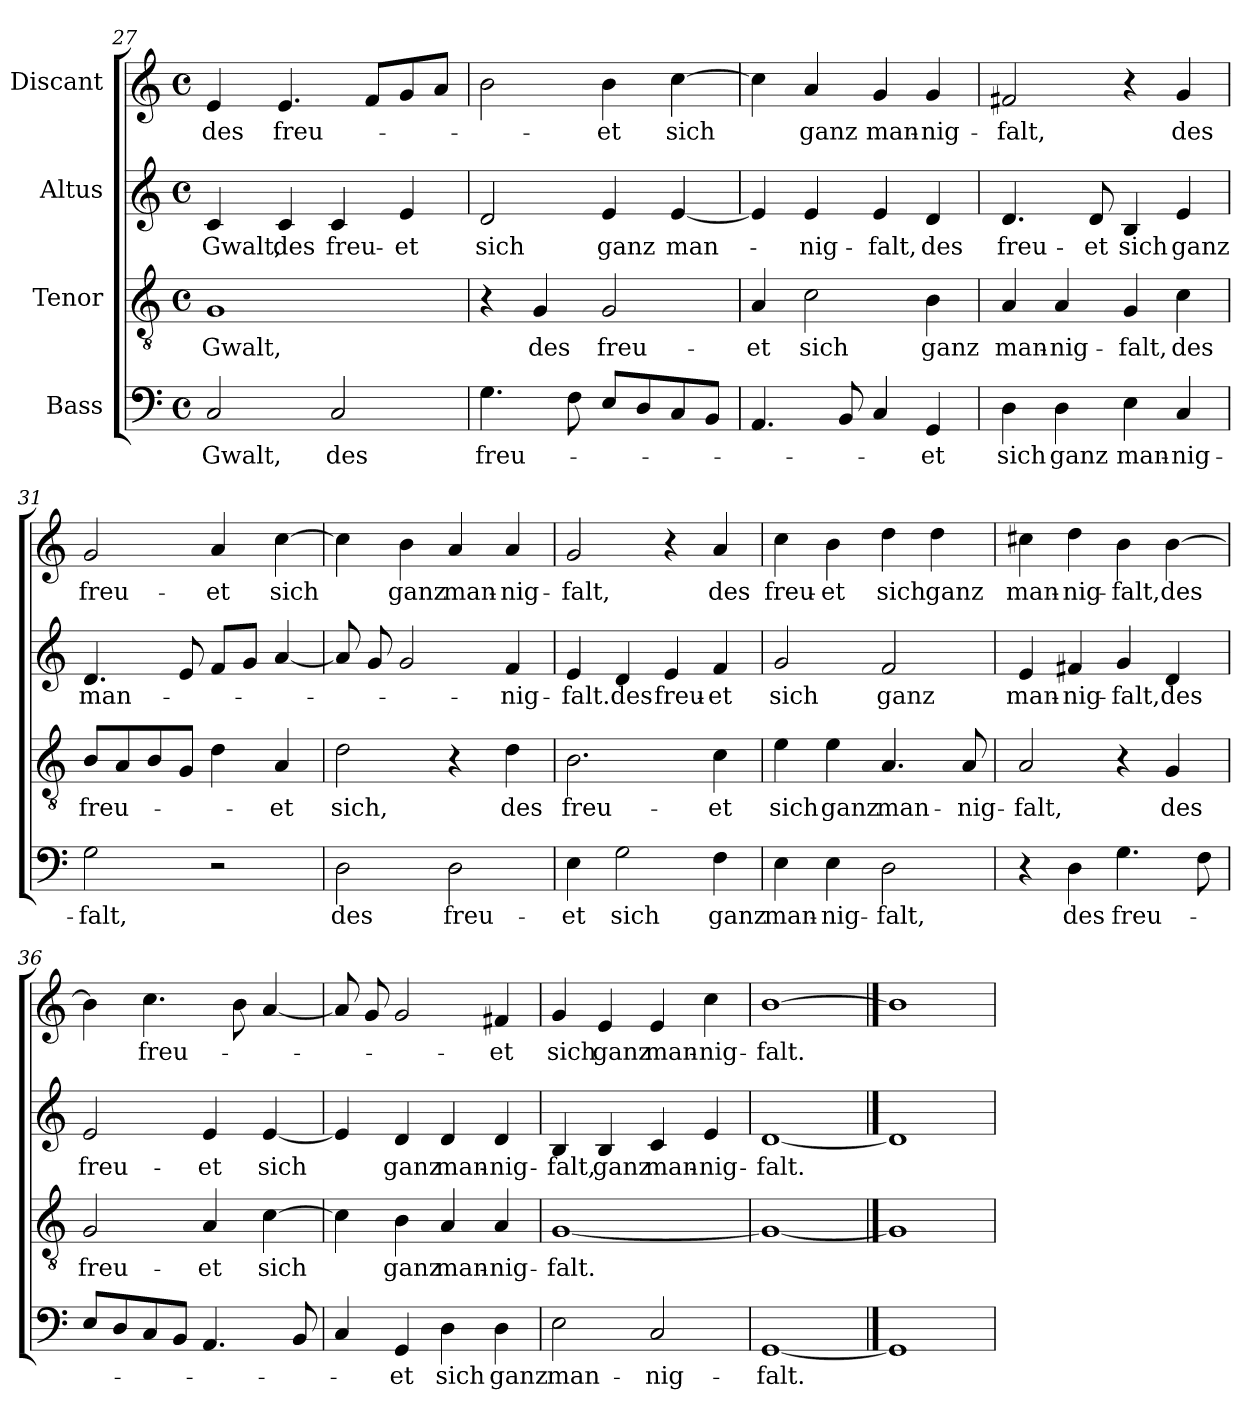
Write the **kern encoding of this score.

**kern	**text	**kern	**text	**kern	**text	**kern	**text
*part4	*part4	*part3	*part3	*part2	*part2	*part1	*part1
*staff4	*staff4	*staff3	*staff3	*staff2	*staff2	*staff1	*staff1
*I"Bass	*	*I"Tenor	*	*I"Altus	*	*I"Discant	*
!!LO:PB:g=z
*clefF4	*	*clefGv2	*	*clefG2	*	*clefG2	*
*k[]	*	*k[]	*	*k[]	*	*k[]	*
*M4/4	*	*M4/4	*	*M4/4	*	*M4/4	*
*met(c)	*	*met(c)	*	*met(c)	*	*met(c)	*
=27	=27	=27	=27	=27	=27	=27	=27
!	!LO:LY:b	!	!LO:LY:b	!	!LO:LY:b	!	!LO:LY:b
2C/	Gwalt,	1G	Gwalt,	4c/	Gwalt,	4e/	des
!	!	!	!	!	!LO:LY:b	!	!LO:LY:b
.	.	.	.	4c/	des	4.e/	freu-
!	!LO:LY:b	!	!	!	!LO:LY:b	!	!
2C/	des	.	.	4c/	freu-	.	.
.	.	.	.	.	.	8f/L	.
!	!	!	!	!	!LO:LY:b	!	!
.	.	.	.	4e/	-et	8g/	.
.	.	.	.	.	.	8a/J	.
=28	=28	=28	=28	=28	=28	=28	=28
!	!LO:LY:b	!	!	!	!LO:LY:b	!	!
4.G\	freu-	4r	.	2d/	sich	2b\	.
!	!	!	!LO:LY:b	!	!	!	!
.	.	4G/	des	.	.	.	.
8F\	.	.	.	.	.	.	.
!	!	!	!LO:LY:b	!	!LO:LY:b	!	!LO:LY:b
8E/L	.	2G/	freu-	4e/	ganz	4b\	-et
8D/	.	.	.	.	.	.	.
!	!	!	!	!	!LO:LY:b	!	!LO:LY:b
8C/	.	.	.	[4e/	man-	[4cc\	sich
8BB/J	.	.	.	.	.	.	.
=29	=29	=29	=29	=29	=29	=29	=29
!	!	!	!LO:LY:b	!	!	!	!
4.AA/	.	4A/	-et	4e/]	.	4cc\]	.
!	!	!	!LO:LY:b	!	!LO:LY:b	!	!LO:LY:b
.	.	2c\	sich	4e/	-nig-	4a/	ganz
8BB/	.	.	.	.	.	.	.
!	!	!	!	!	!LO:LY:b	!	!LO:LY:b
4C/	.	.	.	4e/	-falt,	4g/	man-
!	!LO:LY:b	!	!LO:LY:b	!	!LO:LY:b	!	!LO:LY:b
4GG/	-et	4B\	ganz	4d/	des	4g/	-nig-
=30	=30	=30	=30	=30	=30	=30	=30
!	!LO:LY:b	!	!LO:LY:b	!	!LO:LY:b	!	!LO:LY:b
4D\	sich	4A/	man-	4.d/	freu-	2f#X/	-falt,
!	!LO:LY:b	!	!LO:LY:b	!	!	!	!
4D\	ganz	4A/	-nig-	.	.	.	.
!	!	!	!	!	!LO:LY:b	!	!
.	.	.	.	8d/	-et	.	.
!	!LO:LY:b	!	!LO:LY:b	!	!LO:LY:b	!	!
4E\	man-	4G/	-falt,	4B/	sich	4r	.
!	!LO:LY:b	!	!LO:LY:b	!	!LO:LY:b	!	!LO:LY:b
4C/	-nig-	4c\	des	4e/	ganz	4g/	des
!!LO:LB:g=z
=31	=31	=31	=31	=31	=31	=31	=31
!	!LO:LY:b	!	!LO:LY:b	!	!LO:LY:b	!	!LO:LY:b
2G\	-falt,	8B/L	freu-	4.d/	man-	2g/	freu-
.	.	8A/	.	.	.	.	.
.	.	8B/	.	.	.	.	.
.	.	8G/J	.	8e/	.	.	.
!	!	!	!	!	!	!	!LO:LY:b
2r	.	4d\	.	8f/L	.	4a/	-et
.	.	.	.	8g/J	.	.	.
!	!	!	!LO:LY:b	!	!	!	!LO:LY:b
.	.	4A/	-et	[4a/	.	[4cc\	sich
=32	=32	=32	=32	=32	=32	=32	=32
!	!LO:LY:b	!	!LO:LY:b	!	!	!	!
2D\	des	2d\	sich,	8a/]	.	4cc\]	.
.	.	.	.	8g/	.	.	.
!	!	!	!	!	!	!	!LO:LY:b
.	.	.	.	2g/	.	4b\	ganz
!	!LO:LY:b	!	!	!	!	!	!LO:LY:b
2D\	freu-	4r	.	.	.	4a/	man-
!	!	!	!LO:LY:b	!	!LO:LY:b	!	!LO:LY:b
.	.	4d\	des	4f/	-nig-	4a/	-nig-
=33	=33	=33	=33	=33	=33	=33	=33
!	!LO:LY:b	!	!LO:LY:b	!	!LO:LY:b	!	!LO:LY:b
4E\	-et	2.B\	freu-	4e/	-falt.	2g/	-falt,
!	!LO:LY:b	!	!	!	!LO:LY:b	!	!
2G\	sich	.	.	4d/	des	.	.
!	!	!	!	!	!LO:LY:b	!	!
.	.	.	.	4e/	freu-	4r	.
!	!LO:LY:b	!	!LO:LY:b	!	!LO:LY:b	!	!LO:LY:b
4F\	ganz	4c\	-et	4f/	-et	4a/	des
=34	=34	=34	=34	=34	=34	=34	=34
!	!LO:LY:b	!	!LO:LY:b	!	!LO:LY:b	!	!LO:LY:b
4E\	man-	4e\	sich	2g/	sich	4cc\	freu-
!	!LO:LY:b	!	!LO:LY:b	!	!	!	!LO:LY:b
4E\	-nig-	4e\	ganz	.	.	4b\	-et
!	!LO:LY:b	!	!LO:LY:b	!	!LO:LY:b	!	!LO:LY:b
2D\	-falt,	4.A/	man-	2f/	ganz	4dd\	sich
!	!	!	!	!	!	!	!LO:LY:b
.	.	.	.	.	.	4dd\	ganz
!	!	!	!LO:LY:b	!	!	!	!
.	.	8A/	-nig-	.	.	.	.
!!LO:LB:g=z
=35	=35	=35	=35	=35	=35	=35	=35
!	!	!	!LO:LY:b	!	!LO:LY:b	!	!LO:LY:b
4r	.	2A/	-falt,	4e/	man-	4cc#X\	man-
!	!LO:LY:b	!	!	!	!LO:LY:b	!	!LO:LY:b
4D\	des	.	.	4f#X/	-nig-	4dd\	-nig-
!	!LO:LY:b	!	!	!	!LO:LY:b	!	!LO:LY:b
4.G\	freu-	4r	.	4g/	-falt,	4b\	-falt,
!	!	!	!LO:LY:b	!	!LO:LY:b	!	!LO:LY:b
.	.	4G/	des	4d/	des	[4b\	des
8F\	.	.	.	.	.	.	.
=36	=36	=36	=36	=36	=36	=36	=36
!	!	!	!LO:LY:b	!	!LO:LY:b	!	!
8E/L	.	2G/	freu-	2e/	freu-	4b\]	.
8D/	.	.	.	.	.	.	.
!	!	!	!	!	!	!	!LO:LY:b
8C/	.	.	.	.	.	4.cc\	freu-
8BB/J	.	.	.	.	.	.	.
!	!	!	!LO:LY:b	!	!LO:LY:b	!	!
4.AA/	.	4A/	-et	4e/	-et	.	.
.	.	.	.	.	.	8b\	.
!	!	!	!LO:LY:b	!	!LO:LY:b	!	!
.	.	[4c\	sich	[4e/	sich	[4a/	.
8BB/	.	.	.	.	.	.	.
=37	=37	=37	=37	=37	=37	=37	=37
4C/	.	4c\]	.	4e/]	.	8a/]	.
.	.	.	.	.	.	8g/	.
!	!LO:LY:b	!	!LO:LY:b	!	!LO:LY:b	!	!
4GG/	-et	4B\	ganz	4d/	ganz	2g/	.
!	!LO:LY:b	!	!LO:LY:b	!	!LO:LY:b	!	!
4D\	sich	4A/	man-	4d/	man-	.	.
!	!LO:LY:b	!	!LO:LY:b	!	!LO:LY:b	!	!LO:LY:b
4D\	ganz	4A/	-nig-	4d/	-nig-	4f#X/	-et
=38	=38	=38	=38	=38	=38	=38	=38
!	!LO:LY:b	!	!LO:LY:b	!	!LO:LY:b	!	!LO:LY:b
2E\	man-	[1G	-falt.	4B/	-falt,	4g/	sich
!	!	!	!	!	!LO:LY:b	!	!LO:LY:b
.	.	.	.	4B/	ganz	4e/	ganz
!	!LO:LY:b	!	!	!	!LO:LY:b	!	!LO:LY:b
2C/	-nig-	.	.	4c/	man-	4e/	man-
!	!	!	!	!	!LO:LY:b	!	!LO:LY:b
.	.	.	.	4e/	-nig-	4cc\	-nig-
=39	=39	=39	=39	=39	=39	=39	=39
!	!LO:LY:b	!	!	!	!LO:LY:b	!	!LO:LY:b
[1GG	-falt.	1G_	.	[1d	-falt.	[1b	-falt.
==40	==40	==40	==40	==40	==40	==40	==40
1GG]	.	1G]	.	1d]	.	1b]	.
=	=	=	=	=	=	=	=
*-	*-	*-	*-	*-	*-	*-	*-
